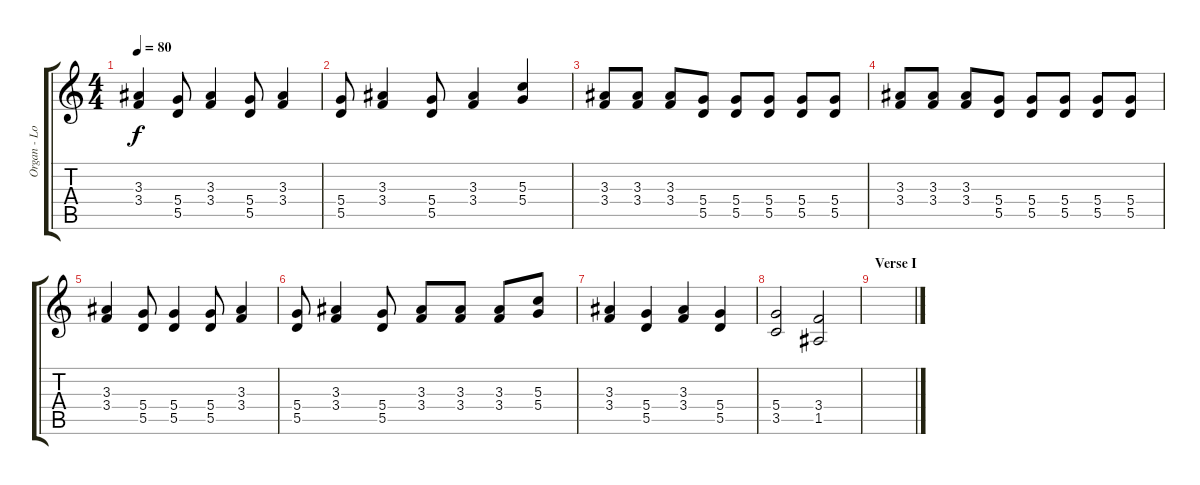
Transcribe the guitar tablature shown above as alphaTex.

\track ("Organ - Lord" "Organ - Lo") {instrument rockorgan}
\staff {score tabs}
\tuning (E5 B4 G4 D4 A3 E3) {hide}
\ts (4 4)
\tempo 80
\clef g2
\ks c
(3.3 3.4).4{dy f} (5.4 5.5).8 (3.3 3.4).4 (5.4 5.5).8 (3.3 3.4).4 |
(5.4 5.5).8 (3.3 3.4).4 (5.4 5.5).8 (3.3 3.4).4 (5.3 5.4).4 |
(3.3 3.4).8 (3.3 3.4).8 (3.3 3.4).8 (5.4 5.5).8 (5.4 5.5).8 (5.4 5.5).8 (5.4 5.5).8 (5.4 5.5).8 |
(3.3 3.4).8 (3.3 3.4).8 (3.3 3.4).8 (5.4 5.5).8 (5.4 5.5).8 (5.4 5.5).8 (5.4 5.5).8 (5.4 5.5).8 |
(3.3 3.4).4 (5.4 5.5).8 (5.4 5.5).4 (5.4 5.5).8 (3.3 3.4).4 |
(5.4 5.5).8 (3.3 3.4).4 (5.4 5.5).8 (3.3 3.4).8 (3.3 3.4).8 (3.3 3.4).8 (5.3 5.4).8 |
(3.3 3.4).4 (5.4 5.5).4 (3.3 3.4).4 (5.4 5.5).4 |
(5.4 3.5).2 (3.4 1.5).2 |
\section ("" "Verse I")
